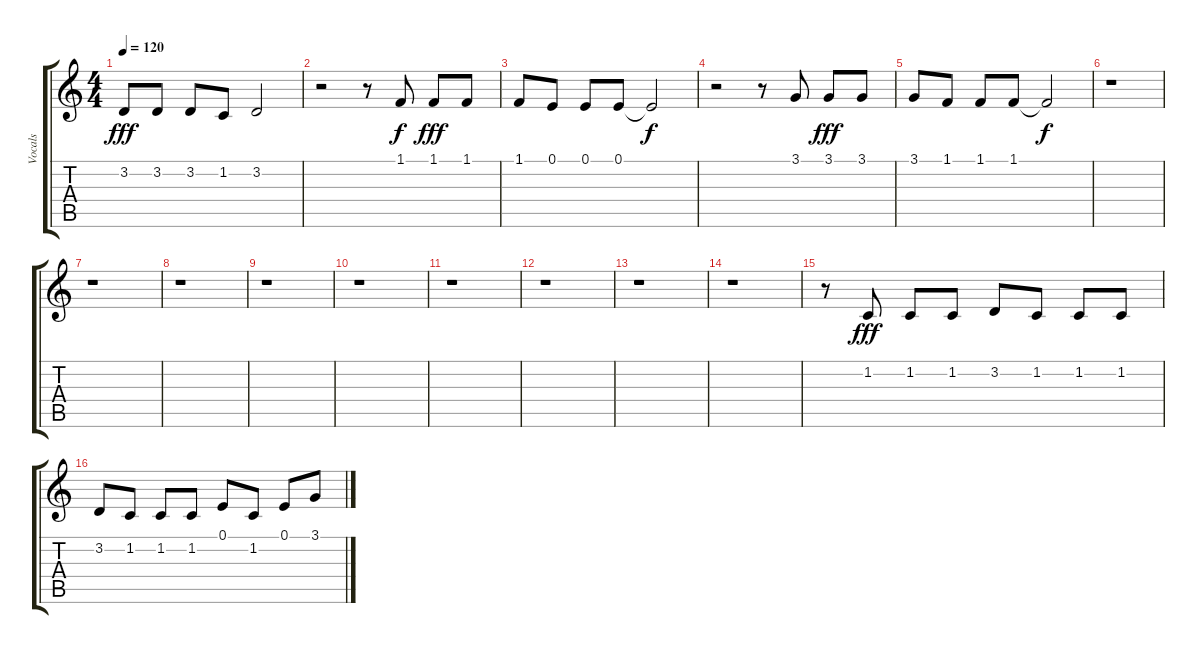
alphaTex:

\track ("Vocals" "Vocals") {instrument altosax}
\staff {score tabs}
\tuning (E4 B3 G3 D3 A2 E2) {hide}
\ts (4 4)
\tempo 120
\clef g2
\ks c
3.2.8{dy fff} 3.2.8 3.2.8 1.2.8 3.2.2 |
r.2 r.8 1.1.8{dy f} 1.1.8{dy fff} 1.1.8 |
1.1.8 0.1.8 0.1.8 0.1.8 0.1{t}.2{dy f} |
r.2 r.8 3.1.8 3.1.8{dy fff} 3.1.8 |
3.1.8 1.1.8 1.1.8 1.1.8 1.1{t}.2{dy f} |
r.1 |
r.1 |
r.1 |
r.1 |
r.1 |
r.1 |
r.1 |
r.1 |
r.1 |
r.8 1.2.8{dy fff} 1.2.8 1.2.8 3.2.8 1.2.8 1.2.8 1.2.8 |
3.2.8 1.2.8 1.2.8 1.2.8 0.1.8 1.2.8 0.1.8 3.1.8
